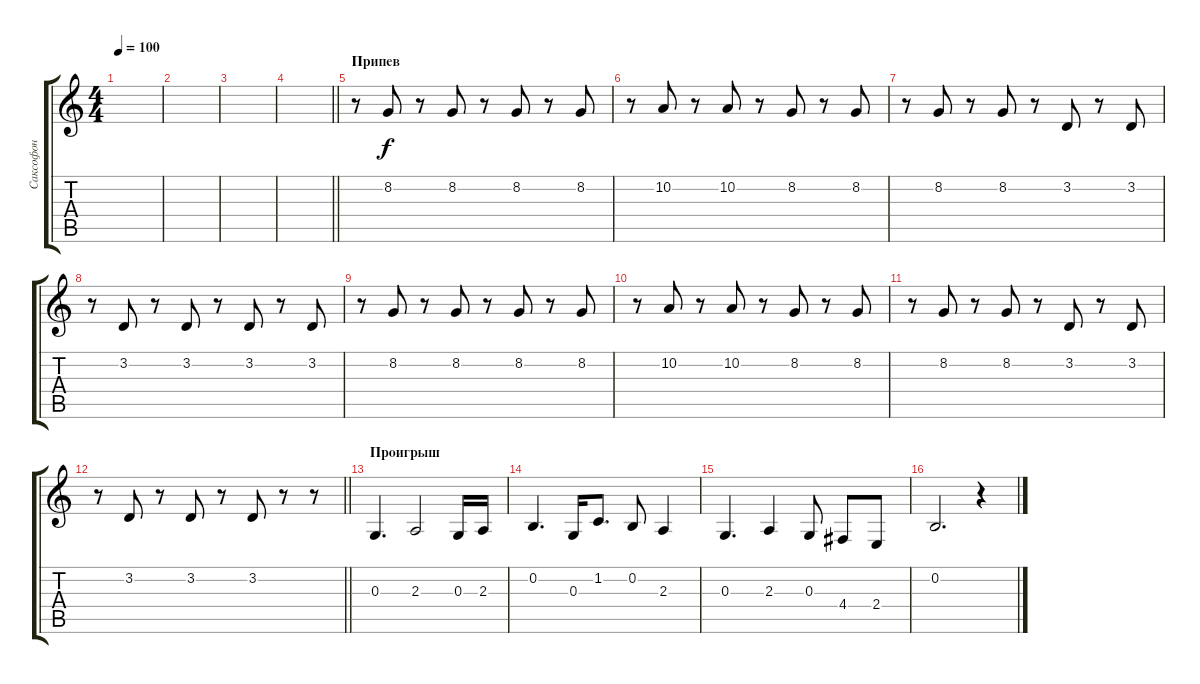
\track ("Саксофон" "Саксофон") {instrument altosax}
\staff {score tabs}
\tuning (E4 B3 G3 D3 A2 E2) {hide}
\ts (4 4)
\tempo 100
\clef g2
\ks c
|
|
|
\barLineRight lightlight
|
\section ("" "Припев")
r.8 8.2.8{dy f} r.8 8.2.8 r.8 8.2.8 r.8 8.2.8 |
r.8 10.2.8 r.8 10.2.8 r.8 8.2.8 r.8 8.2.8 |
r.8 8.2.8 r.8 8.2.8 r.8 3.2.8 r.8 3.2.8 |
r.8 3.2.8 r.8 3.2.8 r.8 3.2.8 r.8 3.2.8 |
r.8 8.2.8 r.8 8.2.8 r.8 8.2.8 r.8 8.2.8 |
r.8 10.2.8 r.8 10.2.8 r.8 8.2.8 r.8 8.2.8 |
r.8 8.2.8 r.8 8.2.8 r.8 3.2.8 r.8 3.2.8 |
\barLineRight lightlight
r.8 3.2.8 r.8 3.2.8 r.8 3.2.8 r.8 r.8 |
\section ("" "Проигрыш")
0.3.4{d} 2.3.2 0.3.16 2.3.16 |
0.2.4{d} 0.3.16 1.2.8{d} 0.2.8 2.3.4 |
0.3.4{d} 2.3.4 0.3.8 4.4.8 2.4.8 |
0.2.2{d} r.4
